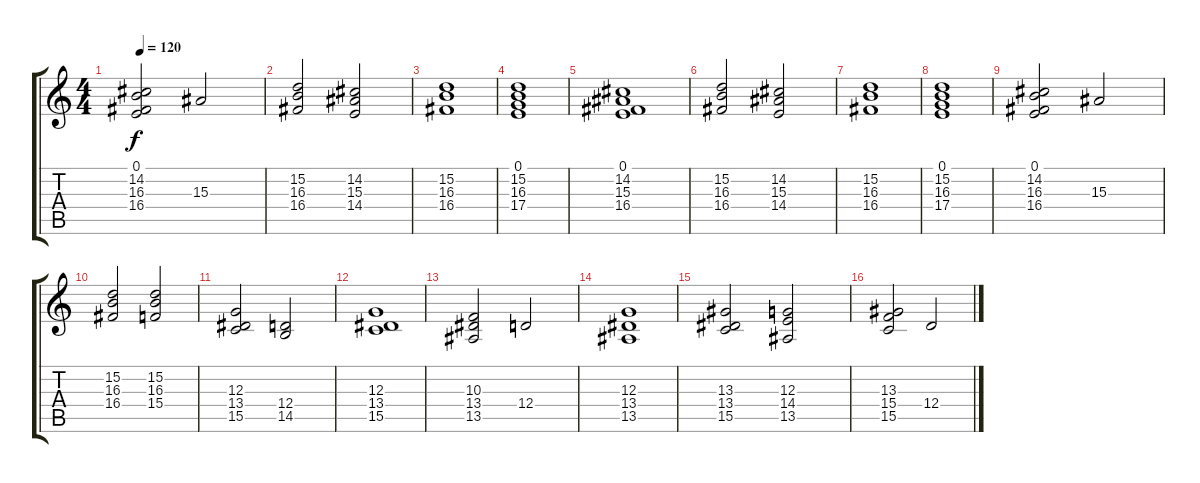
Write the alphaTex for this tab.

\track "" {instrument pad2warm}
\staff {score tabs}
\tuning (E4 B3 G3 D3 A2 E2) {hide}
\ts (4 4)
\tempo 120
\clef g2
\ks c
(0.1 14.2 16.3 16.4).2{dy f} 15.3.2 |
(15.2 16.3 16.4).2 (14.2 15.3 14.4).2 |
(15.2 16.3 16.4).1 |
(0.1 15.2 16.3 17.4).1 |
(0.1 14.2 15.3 16.4).1 |
(15.2 16.3 16.4).2 (14.2 15.3 14.4).2 |
(15.2 16.3 16.4).1 |
(0.1 15.2 16.3 17.4).1 |
(0.1 14.2 16.3 16.4).2 15.3.2 |
(15.2 16.3 16.4).2 (15.2 16.3 15.4).2 |
(12.3 13.4 15.5).2 (12.4 14.5).2 |
(12.3 13.4 15.5).1 |
(10.3 13.4 13.5).2 12.4.2 |
(12.3 13.4 13.5).1 |
(13.3 13.4 15.5).2 (12.3 14.4 13.5).2 |
(13.3 15.4 15.5).2 12.4.2
